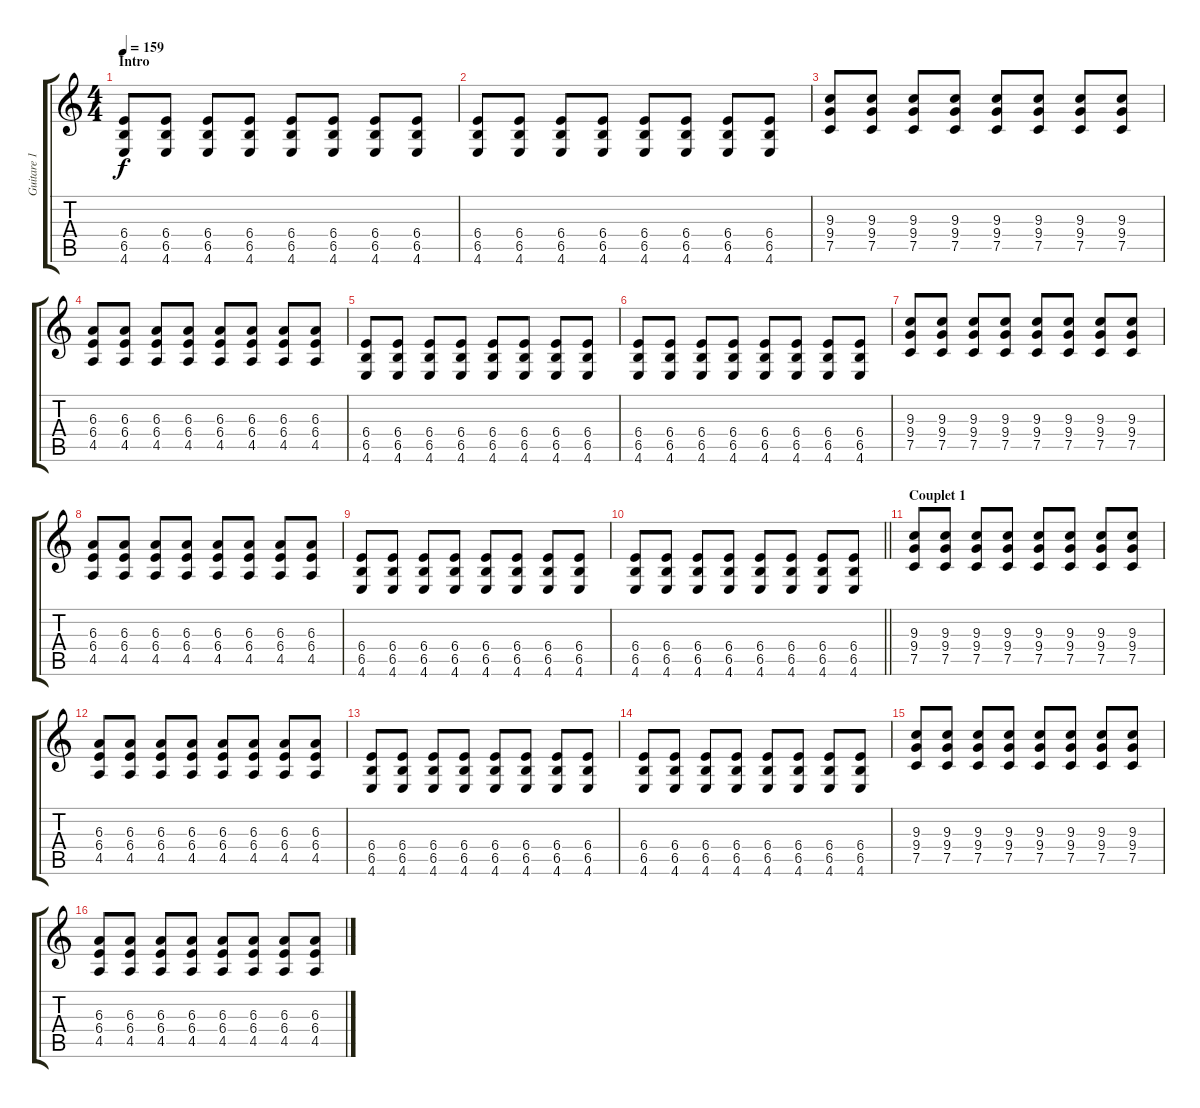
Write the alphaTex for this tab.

\track ("Guitare 1" "Guitare 1") {instrument distortionguitar}
\staff {score tabs}
\tuning (C4 G3 Eb3 Bb2 F2 C2) {hide}
\ts (4 4)
\section ("" "Intro")
\tempo 159
\clef g2
\ks c
(6.4 6.5 4.6).8{dy f instrument distortionguitar} (6.4 6.5 4.6).8 (6.4 6.5 4.6).8 (6.4 6.5 4.6).8 (6.4 6.5 4.6).8 (6.4 6.5 4.6).8 (6.4 6.5 4.6).8 (6.4 6.5 4.6).8 |
(6.4 6.5 4.6).8 (6.4 6.5 4.6).8 (6.4 6.5 4.6).8 (6.4 6.5 4.6).8 (6.4 6.5 4.6).8 (6.4 6.5 4.6).8 (6.4 6.5 4.6).8 (6.4 6.5 4.6).8 |
(9.3 9.4 7.5).8 (9.3 9.4 7.5).8 (9.3 9.4 7.5).8 (9.3 9.4 7.5).8 (9.3 9.4 7.5).8 (9.3 9.4 7.5).8 (9.3 9.4 7.5).8 (9.3 9.4 7.5).8 |
(6.3 6.4 4.5).8 (6.3 6.4 4.5).8 (6.3 6.4 4.5).8 (6.3 6.4 4.5).8 (6.3 6.4 4.5).8 (6.3 6.4 4.5).8 (6.3 6.4 4.5).8 (6.3 6.4 4.5).8 |
(6.4 6.5 4.6).8 (6.4 6.5 4.6).8 (6.4 6.5 4.6).8 (6.4 6.5 4.6).8 (6.4 6.5 4.6).8 (6.4 6.5 4.6).8 (6.4 6.5 4.6).8 (6.4 6.5 4.6).8 |
(6.4 6.5 4.6).8 (6.4 6.5 4.6).8 (6.4 6.5 4.6).8 (6.4 6.5 4.6).8 (6.4 6.5 4.6).8 (6.4 6.5 4.6).8 (6.4 6.5 4.6).8 (6.4 6.5 4.6).8 |
(9.3 9.4 7.5).8 (9.3 9.4 7.5).8 (9.3 9.4 7.5).8 (9.3 9.4 7.5).8 (9.3 9.4 7.5).8 (9.3 9.4 7.5).8 (9.3 9.4 7.5).8 (9.3 9.4 7.5).8 |
(6.3 6.4 4.5).8 (6.3 6.4 4.5).8 (6.3 6.4 4.5).8 (6.3 6.4 4.5).8 (6.3 6.4 4.5).8 (6.3 6.4 4.5).8 (6.3 6.4 4.5).8 (6.3 6.4 4.5).8 |
(6.4 6.5 4.6).8 (6.4 6.5 4.6).8 (6.4 6.5 4.6).8 (6.4 6.5 4.6).8 (6.4 6.5 4.6).8 (6.4 6.5 4.6).8 (6.4 6.5 4.6).8 (6.4 6.5 4.6).8 |
\barLineRight lightlight
(6.4 6.5 4.6).8 (6.4 6.5 4.6).8 (6.4 6.5 4.6).8 (6.4 6.5 4.6).8 (6.4 6.5 4.6).8 (6.4 6.5 4.6).8 (6.4 6.5 4.6).8 (6.4 6.5 4.6).8 |
\section ("" "Couplet 1")
(9.3 9.4 7.5).8 (9.3 9.4 7.5).8 (9.3 9.4 7.5).8 (9.3 9.4 7.5).8 (9.3 9.4 7.5).8 (9.3 9.4 7.5).8 (9.3 9.4 7.5).8 (9.3 9.4 7.5).8 |
(6.3 6.4 4.5).8 (6.3 6.4 4.5).8 (6.3 6.4 4.5).8 (6.3 6.4 4.5).8 (6.3 6.4 4.5).8 (6.3 6.4 4.5).8 (6.3 6.4 4.5).8 (6.3 6.4 4.5).8 |
(6.4 6.5 4.6).8 (6.4 6.5 4.6).8 (6.4 6.5 4.6).8 (6.4 6.5 4.6).8 (6.4 6.5 4.6).8 (6.4 6.5 4.6).8 (6.4 6.5 4.6).8 (6.4 6.5 4.6).8 |
(6.4 6.5 4.6).8 (6.4 6.5 4.6).8 (6.4 6.5 4.6).8 (6.4 6.5 4.6).8 (6.4 6.5 4.6).8 (6.4 6.5 4.6).8 (6.4 6.5 4.6).8 (6.4 6.5 4.6).8 |
(9.3 9.4 7.5).8 (9.3 9.4 7.5).8 (9.3 9.4 7.5).8 (9.3 9.4 7.5).8 (9.3 9.4 7.5).8 (9.3 9.4 7.5).8 (9.3 9.4 7.5).8 (9.3 9.4 7.5).8 |
(6.3 6.4 4.5).8 (6.3 6.4 4.5).8 (6.3 6.4 4.5).8 (6.3 6.4 4.5).8 (6.3 6.4 4.5).8 (6.3 6.4 4.5).8 (6.3 6.4 4.5).8 (6.3 6.4 4.5).8
